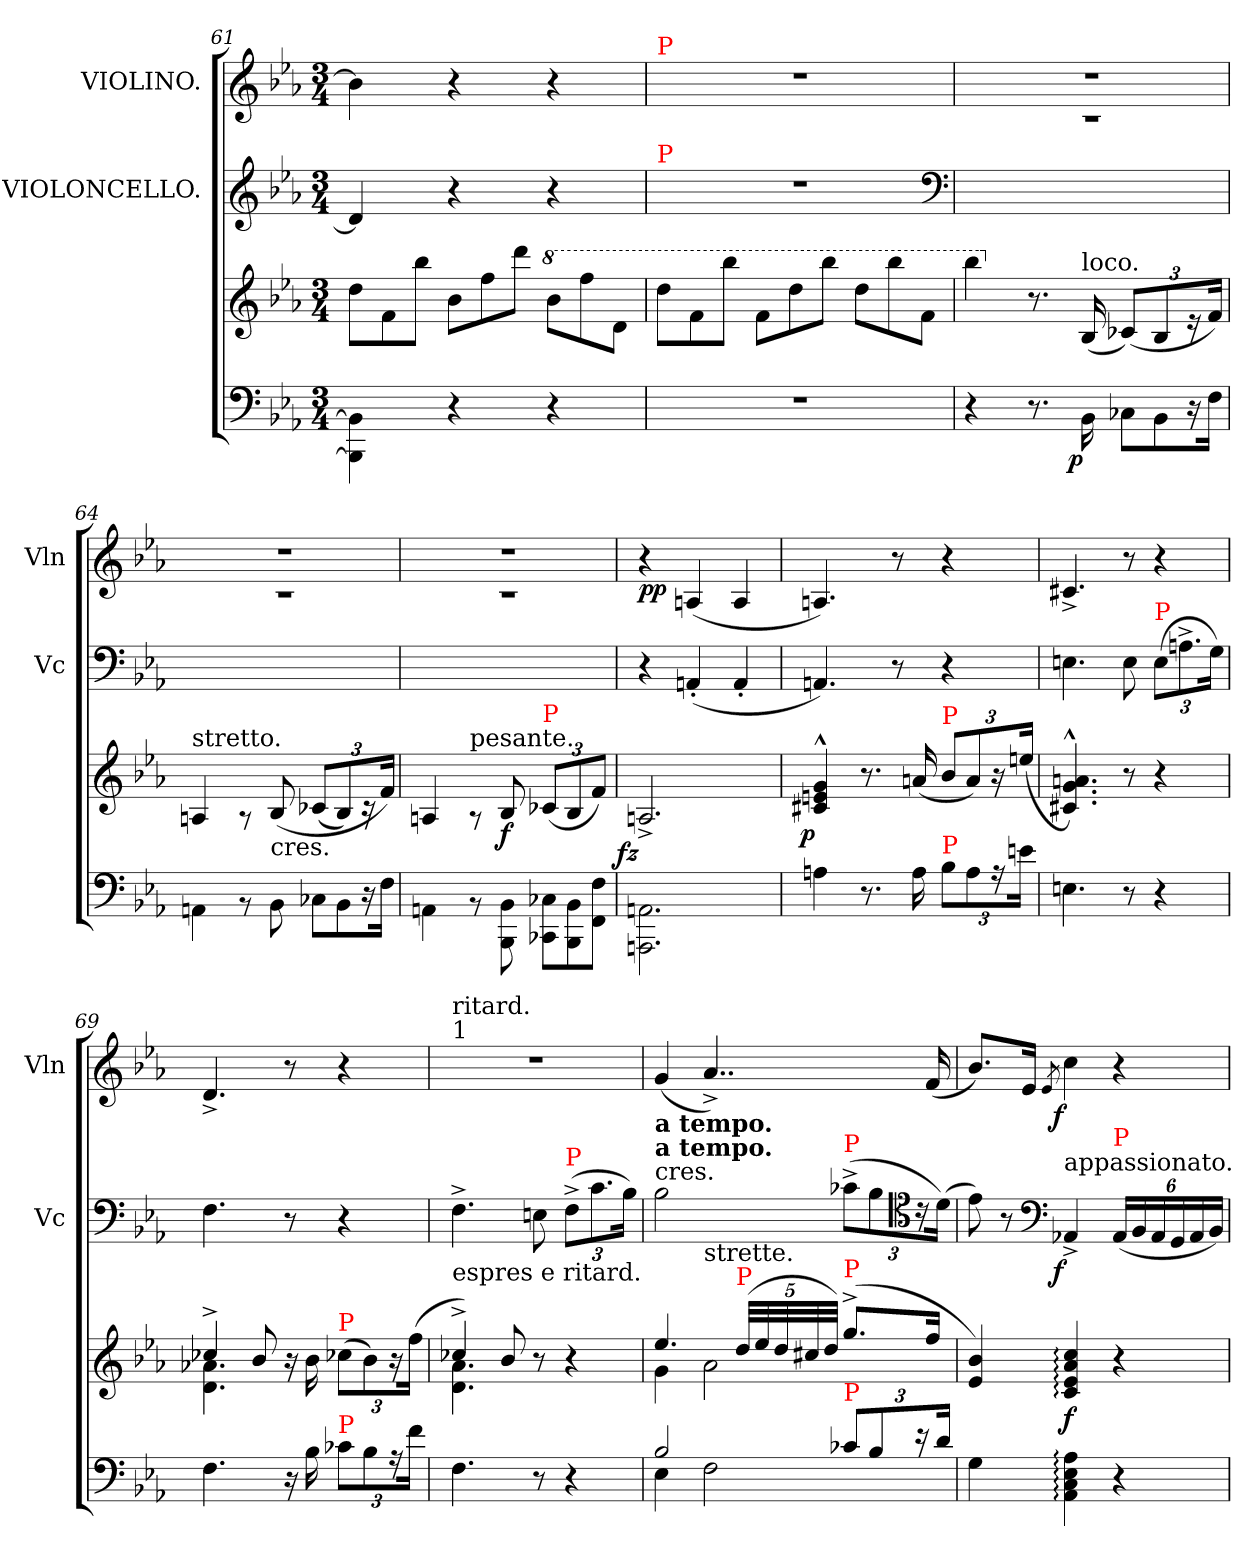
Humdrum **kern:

**kern	**kern	**dynam	**kern	**dynam	**kern	**dynam
*part3	*part3	*part3	*part2	*part2	*part1	*part1
*staff4	*staff3	*staff3/4	*staff2	*staff2	*staff1	*staff1
*	*	*	*I"VIOLONCELLO.	*	*I"VIOLINO.	*
*	*	*	*I'Vc	*	*I'Vln	*
*clefF4	*clefG2	*	*clefG2	*	*clefG2	*
*k[b-e-a-]	*k[b-e-a-]	*	*k[b-e-a-]	*	*k[b-e-a-]	*
*E-:	*E-:	*	*E-:	*	*E-:	*
*M3/4	*M3/4	*	*M3/4	*	*M3/4	*
*	*Xtuplet	*	*	*	*	*
=61	=61	=61	=61	=61	=61	=61
4BB-]\ 4BBB-]\	12ddL	.	4d]	.	4b-]	.
.	12f	.	.	.	.	.
.	12bb-J	.	.	.	.	.
4r	12b-L	.	4r	.	4r	.
.	12ff	.	.	.	.	.
.	12dddJ	.	.	.	.	.
*	*8va	*	*	*	*	*
4r	12bb-\L	.	4r	.	4r	.
.	12fff\	.	.	.	.	.
.	12dd\J	.	.	.	.	.
=62	=62	=62	=62	=62	=62	=62
!	!	!	!	!	!LO:TX:a:color=red:t=P	!
!	!	!	!LO:TX:a:color=red:t=P	!	!	!
2.rF	12dddL	.	2.rdd	.	2.rdd	.
.	12ff	.	.	.	.	.
.	12bbb-J	.	.	.	.	.
.	12ffL	.	.	.	.	.
.	12ddd	.	.	.	.	.
.	12bbb-J	.	.	.	.	.
.	12dddL	.	.	.	.	.
.	12bbb-	.	.	.	.	.
.	12ffJ	.	.	.	.	.
*	*	*	*clefF4	*	*	*
=63	=63	=63	=63	=63	=63	=63
4r	4bbb-	.	2.rdd	.	2.rdd	.
*	*X8va	*	*	*	*	*
8.r	8.r	.	.	.	.	.
!	!LO:TX:a:t=loco.	!	!	!	!	!
!	!	!LO:DY:b=2:rj	!	!	!	!
16BB-\	(<16B-/	p	.	.	.	.
*Xtuplet	*tuplet	*	*	*	*	*
*	*Xbrackettup	*	*	*	*	*
12C-X\L	(>12c-XL)	.	.	.	.	.
12BB-\	12B-/	.	.	.	.	.
24r	24re	.	.	.	.	.
24F\Jk	24f/Jk)	.	.	.	.	.
=64	=64	=64	=64	=64	=64	=64
!	!LO:TX:a:t=stretto.	!	!	!	!	!
4AAn\	4An/	.	2.rdd	.	2.rdd	.
8rBB	8rA	.	.	.	.	.
!	!LO:TX:c:t=cres.	!	!	!	!	!
8BB-\	(<8B-/	.	.	.	.	.
12C-X\L	(>12c-XL	.	.	.	.	.
12BB-\	12B-/)	.	.	.	.	.
24r	24rc	.	.	.	.	.
24F\Jk	24f/Jk)	.	.	.	.	.
=65	=65	=65	=65	=65	=65	=65
4AAn\	4An/	.	2.rdd	.	2.rdd	.
!	!LO:TX:a:t=pesante.	!	!	!	!	!
8rBB	8rA	.	.	.	.	.
8BB-\ 8BBB-\	8B-/	f	.	.	.	.
!	!LO:TX:a:color=red:t=P	!	!	!	!	!
12C-X\ 12CC-X\L	(>12c-XL	.	.	.	.	.
12BB-\ 12BBB-\	12B-/	.	.	.	.	.
12F\ 12FF\J	12f/J)	.	.	.	.	.
=66	=66	=66	=66	=66	=66	=66
!	!	!LO:DY:rj	!	!	!	!
2.AAn\ 2.AAAn\	2.An^>/	fz	4r	.	4r	pp
.	.	.	(4AAn'<	.	(<4An	.
.	.	.	4AA'<	.	4A	.
=67	=67	=67	=67	=67	=67	=67
!	!	!LO:DY:rj	!	!	!	!
4An	4g^^> 4en^^> 4c#X^^>	p	4.AAn)	.	4.An)	.
8.r	8.r	.	.	.	.	.
.	.	.	8r	.	8r	.
16A	(<16a	.	.	.	.	.
*tuplet	*	*	*	*	*	*
*Xbrackettup	*	*	*	*	*	*
!	!LO:TX:a:color=red:t=P	!	!	!	!	!
!LO:TX:a:color=red:t=P	!	!	!	!	!	!
12B-L	12b-/L	.	4r	.	4r	.
12A	12a/)	.	.	.	.	.
24rA	24r	.	.	.	.	.
24enJk	(24een/Jk	.	.	.	.	.
=68	=68	=68	=68	=68	=68	=68
4.En	4.an^^> 4.g^^> 4.c#X^^>)	.	4.En	.	4.c#X^<	.
8r	8r	.	8E	.	8r	.
*	*	*	*Xbrackettup	*	*	*
!	!	!	!LO:TX:a:color=red:t=P	!	!	!
4r	4r	.	(>12EL	.	4r	.
.	.	.	12.An^<	.	.	.
.	.	.	24GJk)	.	.	.
=69	=69	=69	=69	=69	=69	=69
*	*^	*	*	*	*	*
4.F	4cc-X^>	4.a-X 4.d	.	4.F	.	4.d^<	.
.	8b-	.	.	.	.	.	.
16r	16r	8ryy	.	8r	.	8r	.
16B-	16b-\	.	.	.	.	.	.
!	!LO:TX:a:color=red:t=P	!	!	!	!	!	!
!LO:TX:a:color=red:t=P	!	!	!	!	!	!	!
12c-XL	(12cc-X\L	4ryy	.	4r	.	4r	.
12B-	12b-\)	.	.	.	.	.	.
24rA	24r	.	.	.	.	.	.
24fJk	(>24ff\Jk	.	.	.	.	.	.
=70	=70	=70	=70	=70	=70	=70	=70
!	!	!	!	!	!	!LO:TX:a:t=1	!
!	!	!	!	!	!	!LO:TX:a:t=ritard.	!
!	!	!	!	!LO:TX:b:t=espres e ritard.	!	!	!
4.F	4cc-X^>)	4.a- 4.d	.	4.F^<	.	2.rdd	.
.	8b-	.	.	.	.	.	.
8r	8r	8ryy	.	8En	.	.	.
!	!	!	!	!LO:TX:a:color=red:t=P	!	!	!
4r	4r	4ryy	.	(>12F^<L	.	.	.
.	.	.	.	12.c	.	.	.
.	.	.	.	24B-Jk)	.	.	.
=71	=71	=71	=71	=71	=71	=71	=71
*^	*	*	*	*	*	*	*
!	!	!	!	!	!	!	!LO:TX:b:B:t=a tempo.	!
!	!	!	!	!	!LO:TX:t=cres.	!	!	!
!	!	!	!	!	!LO:TX:a:B:t=a tempo.	!	!	!
2B-	4E-	4.ee-	4g	.	2B-	.	(<4g	.
!	!	!	!LO:TX:a:t=strette.	!	!	!	!	!
.	2F	.	2a-	.	.	.	4..a-^<)	.
!	!	!LO:TX:a:color=red:t=P	!	!	!	!	!	!
.	.	(<40ddLLL	.	.	.	.	.	.
.	.	40ee-	.	.	.	.	.	.
.	.	40dd	.	.	.	.	.	.
.	.	40cc#X	.	.	.	.	.	.
.	.	40ddJJJ)	.	.	.	.	.	.
!	!	!	!	!	!LO:TX:a:color=red:t=P	!	!	!
!	!	!LO:TX:a:color=red:t=P	!	!	!	!	!	!
!LO:TX:a:color=red:t=P	!	!	!	!	!	!	!	!
12c-XL	.	(<8.gg^<L	.	.	(>12c-X^<L	.	.	.
12B-	.	.	.	.	12B-	.	.	.
*	*	*	*	*	*clefC4	*	*	*
24re	.	.	.	.	24rc	.	.	.
.	.	16ffJk	.	.	.	.	(<16f	.
24dJk	.	.	.	.	(>24dJk)	.	.	.
*v	*v	*	*	*	*	*	*	*
*	*v	*v	*	*	*	*	*
=72	=72	=72	=72	=72	=72	=72
4G	4b- 4e-)	.	8e-)	.	8.b-L)	.
.	.	.	8r	.	.	.
.	.	.	.	.	16e-Jk	.
*	*	*	*clefF4	*	*	*
.	.	.	.	.	8qe-/	.
!	!	!	!LO:TX:a:t=appassionato.	!	!	!
!	!	!	!	!LO:DY:rj	!	!LO:DY:rj
4A-: 4E-: 4C: 4AA-:	4cc: 4a-: 4e-: 4c:	f	4AA-X^<	f	4cc	f
!	!	!	!LO:TX:a:color=red:t=P	!	!	!
4r	4r	.	(<24AA-LL	.	4r	.
.	.	.	24BB-	.	.	.
.	.	.	24AA-	.	.	.
.	.	.	24GG	.	.	.
.	.	.	24AA-	.	.	.
.	.	.	24BB-JJ)	.	.	.
=	=	=	=	=	=	=
*-	*-	*-	*-	*-	*-	*-
